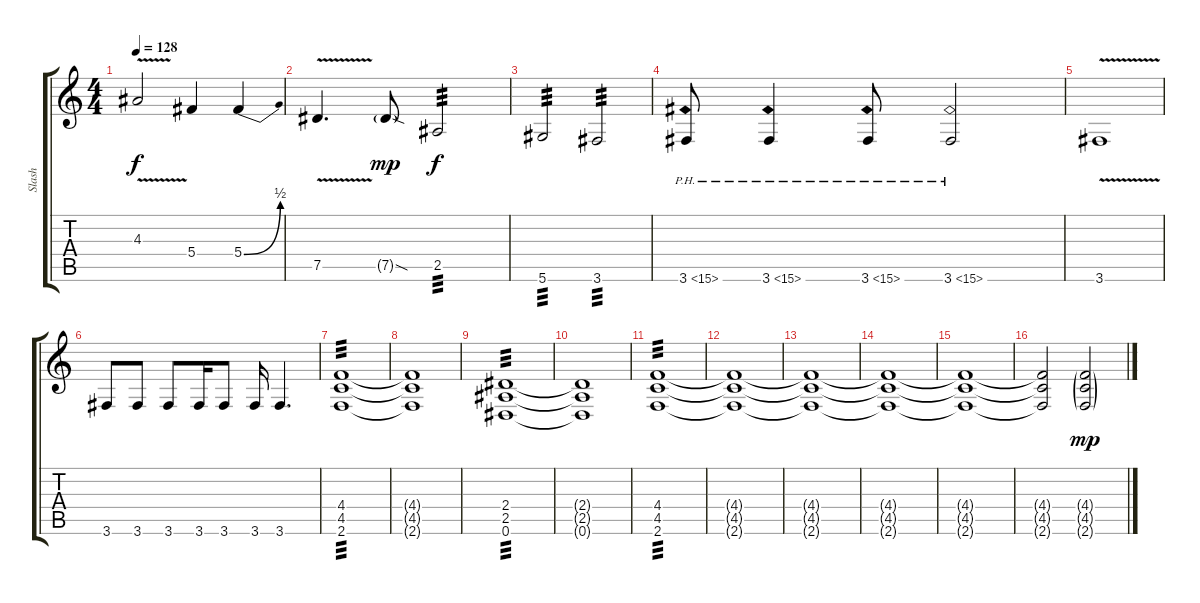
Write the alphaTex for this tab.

\track ("Slash" "Slash") {instrument distortionguitar}
\staff {score tabs}
\tuning (Eb4 Bb3 Gb3 Db3 Ab2 Eb2) {hide}
\ts (4 4)
\tempo 128
\clef g2
\ks c
4.3{v}.2{dy f} 5.4.4 5.4{be (bend 0 0 60 2)}.4 |
7.5{v}.4{d} 7.5{sod g}.8{dy mp} 2.5.2{tp 3 dy f} |
5.6.2{tp 3} 3.6.2{tp 3} |
3.6{ph 12}.8 3.6{ph 12}.4 3.6{ph 12}.8 3.6{ph 12}.2 |
3.6{v}.1 |
3.6.8 3.6.8 3.6.8 3.6.16 3.6.8 3.6.16 3.6.4{d} |
(4.4 4.5 2.6).1{tp 3} |
(4.4{t} 4.5{t} 2.6{t}).1 |
(2.4 2.5 0.6).1{tp 3} |
(2.4{t} 2.5{t} 0.6{t}).1 |
(4.4 4.5 2.6).1{tp 3} |
(4.4{t} 4.5{t} 2.6{t}).1 |
(4.4{t} 4.5{t} 2.6{t}).1 |
(4.4{t} 4.5{t} 2.6{t}).1 |
(4.4{t} 4.5{t} 2.6{t}).1 |
(4.4{t} 4.5{t} 2.6{t}).2 (4.4{g} 4.5{g} 2.6{g}).2{dy mp}
